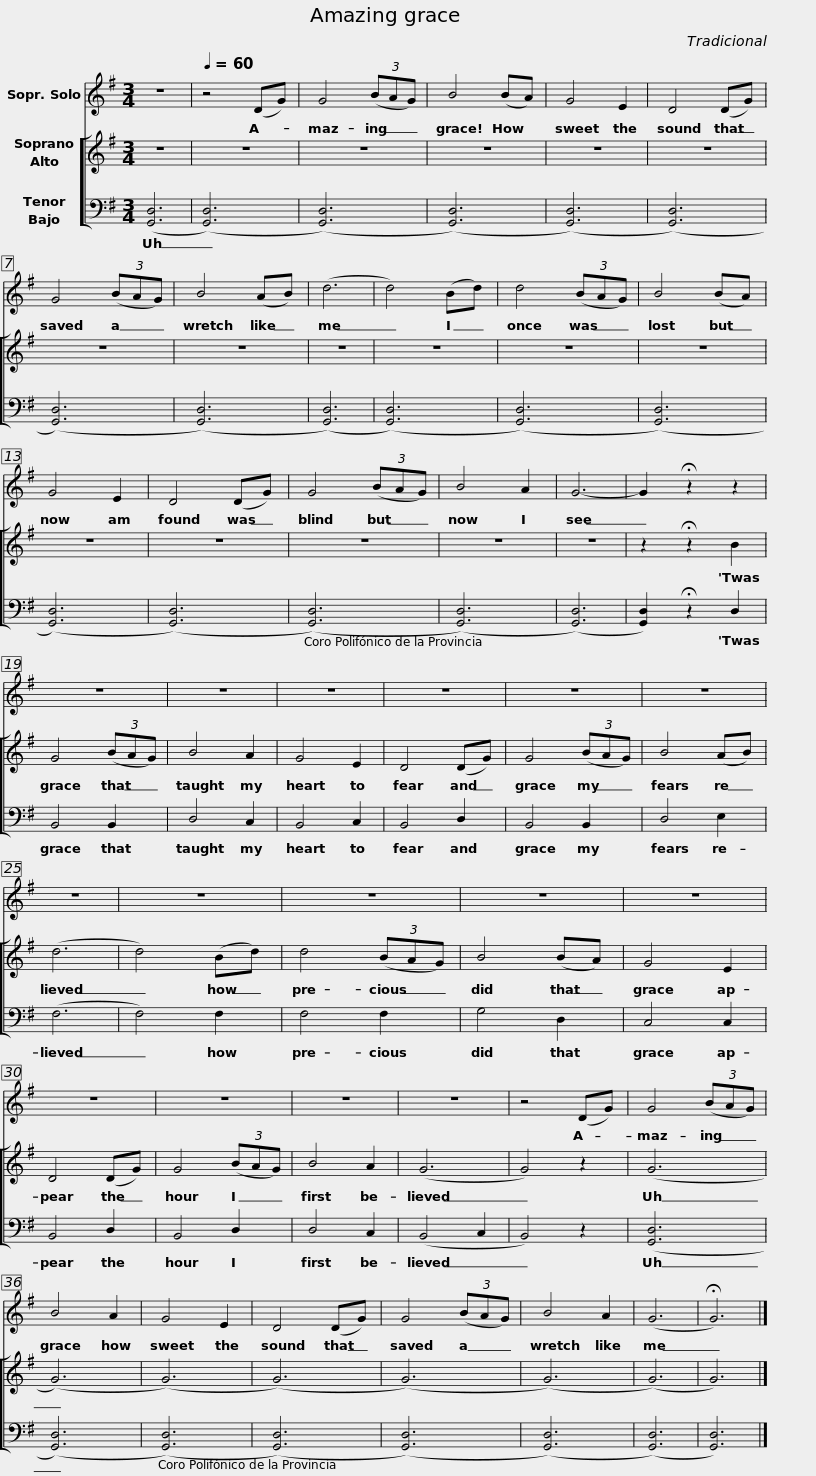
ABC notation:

X:1
%%score 1 [ 2 3 ]
L:1/8
M:3/4
I:linebreak $
K:G
V:1 treble
V:2 treble
V:3 bass
V:1
 z6 |[Q:1/4=60] z4 (DG) | G4 (3(BAG) | B4 (BA) | G4 E2 | %5
 D4 (DG) |$ G4 (3(BAG) | B4 (AB) | (d6 | d4) (Bd) | %10
 d4 (3(BAG) | B4 (BA) |$ G4 E2 | D4 (DG) | G4 (3(BAG) | %15
 B4 A2 | G6- | G2 !fermata!z2 z2 | z6 |$ z6 | %20
 z6 | z6 | z6 | z6 | z6 | %25
 z6 |$ z6 | z6 | z6 | z6 | %30
 z6 | z6 |$ z6 | z4 (DG) | G4 (3(BAG) | %35
 B4 A2 | G4 E2 | D4 (DG) |$ G4 (3(BAG) | B4 A2 | %40
 (G6 | !fermata!G6) |] %42
V:2
 z6 | z6 | z6 | z6 | z6 | %5
 z6 |$ z6 | z6 | z6 | z6 | %10
 z6 | z6 |$ z6 | z6 | z6 | %15
 z6 | z6 | z2 !fermata!z2 B2 | G4 (3(BAG) |$ B4 A2 | %20
 G4 E2 | D4 (DG) | G4 (3(BAG) | B4 (AB) | (d6 | %25
 d4) (Bd) |$ d4 (3(BAG) | B4 (BA) | G4 E2 | D4 (DG) | %30
 G4 (3(BAG) | B4 A2 |$ (G6 | G4) z2 | (G6 | %35
 (G6) | (G6) | (G6) |$ (G6) | (G6) | %40
 (G6) | G6) |] %42
V:3
 ([G,,D,]6 | ([G,,D,]6) | ([G,,D,]6) | ([G,,D,]6) | ([G,,D,]6) | %5
 ([G,,D,]6) |$ ([G,,D,]6) | ([G,,D,]6) | ([G,,D,]6) | ([G,,D,]6) | %10
 ([G,,D,]6) | ([G,,D,]6) |$ ([G,,D,]6) | ([G,,D,]6) | ([G,,D,]6) | %15
 ([G,,D,]6) | ([G,,D,]6) | [G,,D,]2) !fermata!z2 D,2 | B,,4 B,,2 |$ D,4 C,2 | %20
 B,,4 C,2 | B,,4 D,2 | B,,4 B,,2 | D,4 E,2 | (F,6 | %25
 F,4) F,2 |$ F,4 F,2 | G,4 D,2 | C,4 C,2 | B,,4 D,2 | %30
 B,,4 D,2 | D,4 C,2 |$ (B,,4 C,2 | B,,4) z2 | ([G,,D,]6 | %35
 ([G,,D,]6) | ([G,,D,]6) | ([G,,D,]6) |$ ([G,,D,]6) | ([G,,D,]6) | %40
 ([G,,D,]6) | [G,,D,]6) |] %42
